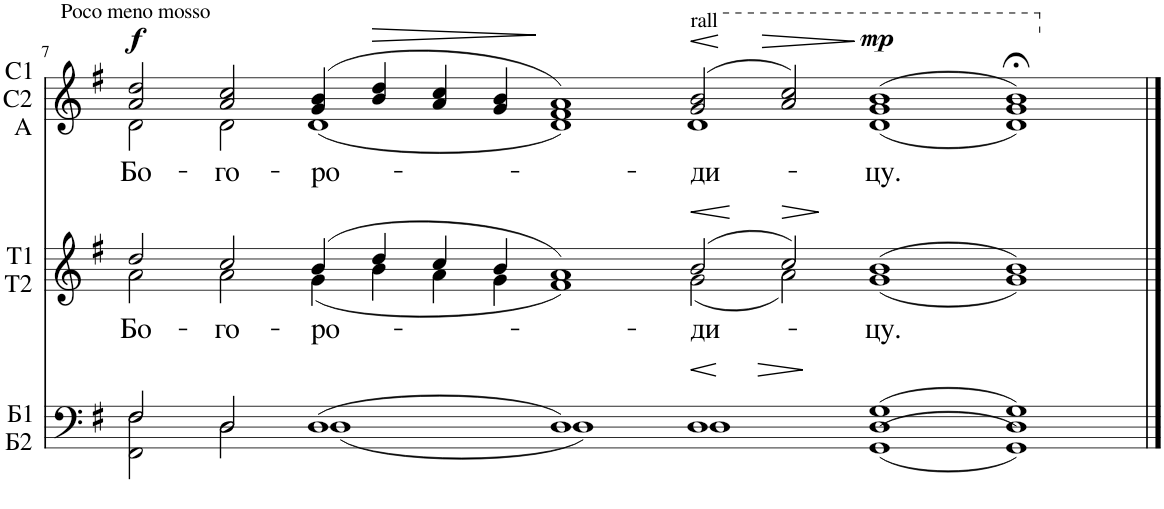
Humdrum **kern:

**kern	**dynam	**kern	**text	**dynam	**kern	**text	**dynam
*part3	*part3	*part2	*part2	*part2	*part1	*part1	*part1
*staff3	*staff3	*staff2	*staff2	*staff2	*staff1	*staff1	*staff1
*I"Б1 Б2	*	*I"T1 T2	*	*	*I"C1 C2 A	*	*
*	*	*I'T1 T2	*	*	*I'C1 C2 A	*	*
!!LO:PB:g=z
*clefF4	*	*clefG2	*	*	*clefG2	*	*
*k[f#]	*	*k[f#]	*	*	*k[f#]	*	*
*M24/4	*	*M24/4	*	*	*M24/4	*	*
=7	=7	=7	=7	=7	=7	=7	=7
*^	*	*	*	*	*	*	*
!	!	!	!	!	!	!LO:TX:a:t=Poco meno mosso	!	!
!	!	!	!	!LO:LY:b	!	!	!LO:LY:b	!LO:DY:a
*	*	*	*^	*	*	*^	*	*
2F#/	2FF#\ 2F#\	.	2dd/	2a\	Бо-	.	2a/ 2dd/	2d\	Бо-	f
!	!	!	!	!	!LO:LY:b	!	!	!	!LO:LY:b	!
2D/	2D\	.	2cc/	2a\	-го-	.	2a/ 2cc/	2d\	-го-	.
!	!	!	!	!	!LO:LY:b	!	!	!	!LO:LY:b	!
(1D	(1D	.	(4b/	(4g\	-ро-	.	(4g/ 4b/	(1d	-ро-	.
!	!	!	!	!	!	!	!	!	!	!LO:HP:b
.	.	.	4dd/	4b\	.	.	4b/ 4dd/	.	.	>
.	.	.	4cc/	4a\	.	.	4a/ 4cc/	.	.	.
.	.	.	4b/	4g\	.	.	4g/ 4b/	.	.	.
1D)	1D)	.	1a)	1f#)	.	.	1f# 1a)	1d)	.	]
!	!	!LO:HP:b	!	!	!	!	!	!	!	!
!	!	!LO:HP:n=1:b	!	!	!LO:LY:b	!LO:HP:b	!	!	!LO:LY:b	!LO:HP:b
1D	1D	< >	(2b/	(2g\	ди-	<	(2gg/ 2bb/	1dd	ди-	<
!	!	!	!	!	!	!LO:HP:n=1:b	!	!	!	!
*	*	*	*	*	*	*	*8va	*	*	*
!	!	!	!	!	!	!	!	!	!	!LO:HP:n=1:b
.	.	.	2cc/)	2a\)	.	[ >	2aa/ 2ccc/)	.	.	[ >
!	!	!	!	!	!LO:LY:b	!	!	!	!LO:LY:b	!LO:DY:a
((1D 1G	(1GG	[	(1b	(1g	цу.	]	(1gg 1bb	(1dd	цу.	mp
1D 1G))	1GG)	]	1b)	1g)	.	.	1gg;< 1bb;<)	1dd)	.	]
*	*	*	*	*	*	*	*X8va	*	*	*
*v	*v	*	*	*	*	*	*v	*v	*	*
*	*	*v	*v	*	*	*	*	*
==	==	==	==	==	==	==	==
*-	*-	*-	*-	*-	*-	*-	*-
